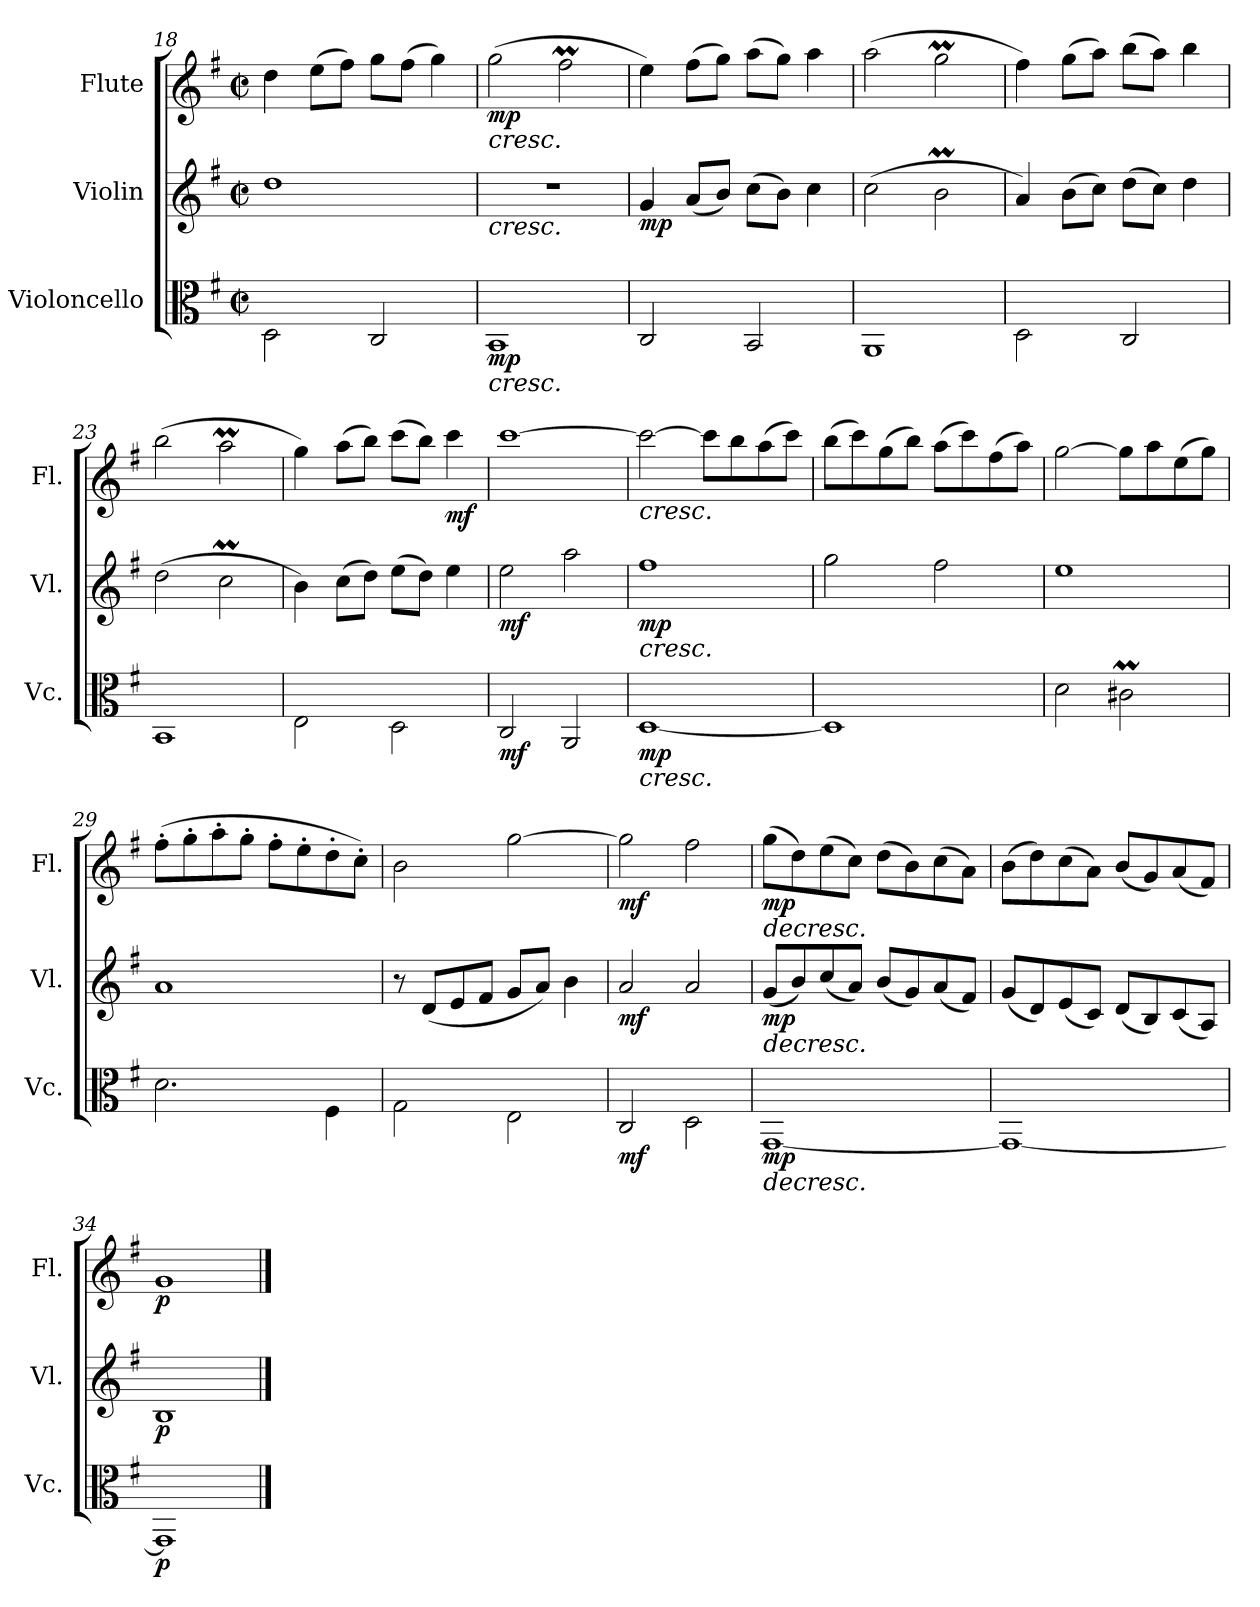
**kern	**dynam	**kern	**dynam	**kern	**dynam
*part3	*part3	*part2	*part2	*part1	*part1
*staff3	*staff3	*staff2	*staff2	*staff1	*staff1
*I"Violoncello	*	*I"Violin	*	*I"Flute	*
*I'Vc.	*	*I'Vl.	*	*I'Fl.	*
*clefC3	*	*clefG2	*	*clefG2	*
*k[f#]	*	*k[f#]	*	*k[f#]	*
*M2/2	*	*M2/2	*	*M2/2	*
*met(c|)	*	*met(c|)	*	*met(c|)	*
=18	=18	=18	=18	=18	=18
2D\	.	1dd	.	4dd\	.
.	.	.	.	(>8ee\L	.
.	.	.	.	8ff#\J)	.
2C/	.	.	.	8gg\L	.
.	.	.	.	(>8ff#\J	.
.	.	.	.	4gg\)	.
=19	=19	=19	=19	=19	=19
!	!LO:HP:b	!	!LO:HP:b	!	!LO:HP:b
!	!LO:DY:n=1:b	!	!	!	!LO:DY:n=1:b
1BB	< mp	1r	<	(>2gg\	< mp
.	.	.	.	2ff#m\	.
=20	=20	=20	=20	=20	=20
!	!	!	!LO:DY:b	!	!
2C/	.	4g/	mp	4ee\)	.
.	.	(<8a/L	.	(>8ff#\L	.
.	.	8b/J)	.	8gg\J)	.
2BB/	.	(>8cc\L	.	(>8aa\L	.
.	.	8b\J)	.	8gg\J)	.
.	.	4cc\	.	4aa\	.
=21	=21	=21	=21	=21	=21
1AA	.	(>2cc\	.	(>2aa\	.
.	.	2bm\	.	2ggM\	.
=22	=22	=22	=22	=22	=22
2D\	.	4a/)	.	4ff#\)	.
.	.	(>8b\L	.	(>8gg\L	.
.	.	8cc\J)	.	8aa\J)	.
2C/	.	(>8dd\L	.	(>8bb\L	.
.	.	8cc\J)	.	8aa\J)	.
.	.	4dd\	.	4bb\	.
!!LO:PB:g=z
=23	=23	=23	=23	=23	=23
1BB	.	(>2dd\	.	(>2bb\	.
.	.	2ccM\	.	2aaM\	.
=24	=24	=24	=24	=24	=24
2E\	.	4b\)	.	4gg\)	.
.	.	(>8cc\L	.	(>8aa\L	.
.	.	8dd\J)	.	8bb\J)	.
2D\	.	(>8ee\L	.	(>8ccc\L	.
.	.	8dd\J)	.	8bb\J)	.
!	!	!	!	!	!LO:DY:b
.	.	4ee\	.	4ccc\	mf
=25	=25	=25	=25	=25	=25
!	!LO:DY:b	!	!LO:DY:b	!	!
2C/	mf	2ee\	mf	[1ccc	.
2AA/	[	2aa\	[	.	.
.	.	.	.	.	[
=26	=26	=26	=26	=26	=26
!	!LO:HP:b	!	!LO:HP:b	!	!LO:HP:b
!	!LO:DY:n=1:b	!	!LO:DY:n=1:b	!	!
[1D	< mp	1ff#	< mp	2ccc\_	<
.	.	.	.	8ccc\L]	.
.	.	.	.	8bb\	.
.	.	.	.	(>8aa\	.
.	.	.	.	8ccc\J)	.
=27	=27	=27	=27	=27	=27
1D]	.	2gg\	.	(>8bb\L	.
.	.	.	.	8ccc\)	.
.	.	.	.	(>8gg\	.
.	.	.	.	8bb\J)	.
.	.	2ff#\	.	(>8aa\L	.
.	.	.	.	8ccc\)	.
.	.	.	.	(>8ff#\	.
.	.	.	.	8aa\J)	.
=28	=28	=28	=28	=28	=28
2d\	.	1ee	.	[2gg\	.
2c#Xm\	.	.	.	8gg\L]	.
.	.	.	.	8aa\	.
.	.	.	.	(>8ee\	.
.	.	.	.	8gg\J)	.
!!LO:LB:g=z
=29	=29	=29	=29	=29	=29
2.d\	.	1a	.	(>8ff#'\L	.
.	.	.	.	8gg'\	.
.	.	.	.	8aa'\	.
.	.	.	.	8gg'\J	.
.	.	.	.	8ff#'\L	.
.	.	.	.	8ee'\	.
4F#\	.	.	.	8dd'\	.
.	.	.	.	8cc'\J)	.
=30	=30	=30	=30	=30	=30
2G\	.	8r	.	2b\	.
.	.	(<8d/L	.	.	.
.	.	8e/	.	.	.
.	.	8f#/J	.	.	.
2E\	.	8g/L	.	[2gg\	.
.	.	8a/J)	.	.	.
.	.	4b\	.	.	.
=31	=31	=31	=31	=31	=31
!	!LO:DY:b	!	!LO:DY:b	!	!LO:DY:b
2C/	mf	2a/	mf	2gg\]	mf
2D\	[	2a/	[	2ff#\	[
=32	=32	=32	=32	=32	=32
!	!LO:HP:b	!	!LO:HP:b	!	!LO:HP:b
!	!LO:DY:n=1:b	!	!LO:DY:n=1:b	!	!LO:DY:n=1:b
[1GG	> mp	(<8g/L	> mp	(>8gg\L	> mp
.	.	8b/)	.	8dd\)	.
.	.	(<8cc/	.	(>8ee\	.
.	.	8a/J)	.	8cc\J)	.
.	.	(<8b/L	.	(>8dd\L	.
.	.	8g/)	.	8b\)	.
.	.	(<8a/	.	(>8cc\	.
.	.	8f#/J)	.	8a\J)	.
=33	=33	=33	=33	=33	=33
1GG_	.	(<8g/L	.	(>8b\L	.
.	.	8d/)	.	8dd\)	.
.	.	(<8e/	.	(>8cc\	.
.	.	8c/J)	.	8a\J)	.
*	*	*	*	*MM140	*
.	.	(<8d/L	.	(<8b/L	.
.	.	8B/)	.	8g/)	.
*	*	*	*	*MM120	*
.	.	(<8c/	.	(<8a/	.
*	*	*	*	*MM100	*
.	.	8A/J)	.	8f#/J)	.
=34	=34	=34	=34	=34	=34
!	!LO:DY:b	!	!LO:DY:b	!	!LO:DY:b
1GG]	p	1B	p	1g	p
.	]	.	]	.	]
==	==	==	==	==	==
*-	*-	*-	*-	*-	*-
